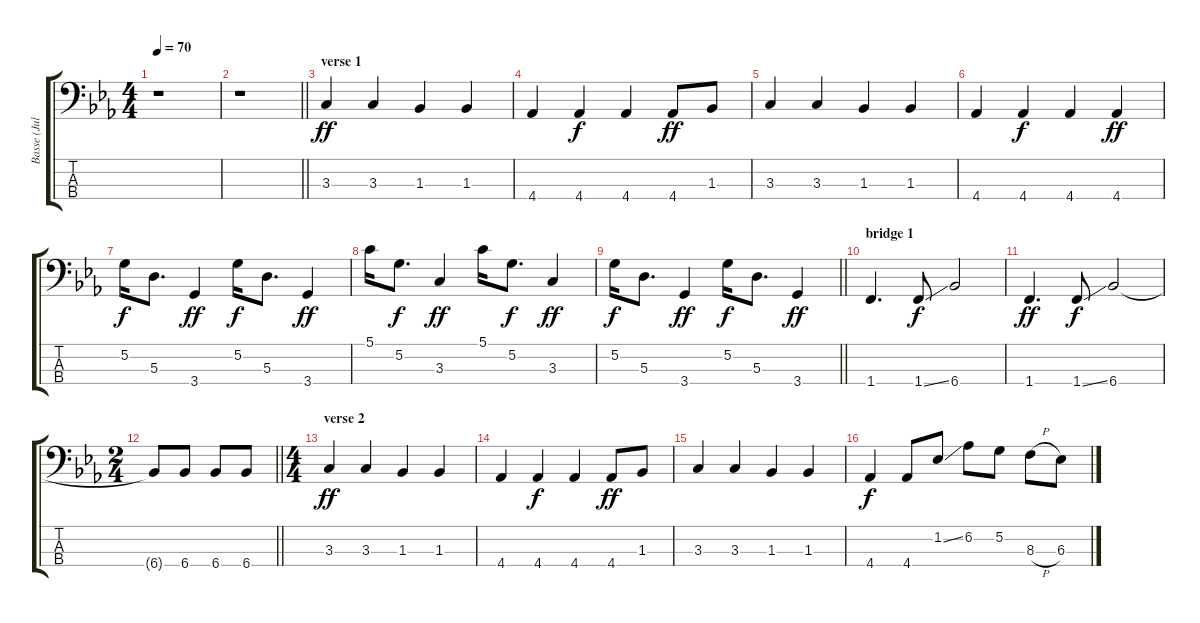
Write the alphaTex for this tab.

\track ("Basse (Julien)" "Basse (Jul") {instrument electricbassfinger}
\staff {score tabs}
\tuning (G2 D2 A1 E1) {hide}
\ts (4 4)
\tempo 70
\clef f4
\ks eb
r.1{dy ff instrument electricbassfinger} |
\barLineRight lightlight
r.1 |
\section ("" "verse 1")
3.3.4 3.3.4 1.3.4 1.3.4 |
4.4.4 4.4.4{dy f} 4.4.4 4.4.8{dy ff} 1.3.8 |
3.3.4 3.3.4 1.3.4 1.3.4 |
4.4.4 4.4.4{dy f} 4.4.4 4.4.4{dy ff} |
5.2.16{dy f} 5.3.8{d} 3.4.4{dy ff} 5.2.16{dy f} 5.3.8{d} 3.4.4{dy ff} |
5.1.16 5.2.8{d dy f} 3.3.4{dy ff} 5.1.16 5.2.8{d dy f} 3.3.4{dy ff} |
\barLineRight lightlight
5.2.16{dy f} 5.3.8{d} 3.4.4{dy ff} 5.2.16{dy f} 5.3.8{d} 3.4.4{dy ff} |
\section ("" "bridge 1")
1.4.4{d} 1.4{ss}.8{dy f} 6.4.2 |
1.4.4{d dy ff} 1.4{ss}.8{dy f} 6.4.2 |
\ts (2 4)
\barLineRight lightlight
6.4{t}.8 6.4.8 6.4.8 6.4.8 |
\ts (4 4)
\section ("" "verse 2")
3.3.4{dy ff} 3.3.4 1.3.4 1.3.4 |
4.4.4 4.4.4{dy f} 4.4.4 4.4.8{dy ff} 1.3.8 |
3.3.4 3.3.4 1.3.4 1.3.4 |
4.4.4{dy f} 4.4.8 1.2{ss}.8 6.2.8 5.2.8 8.3{h}.8 6.3.8
